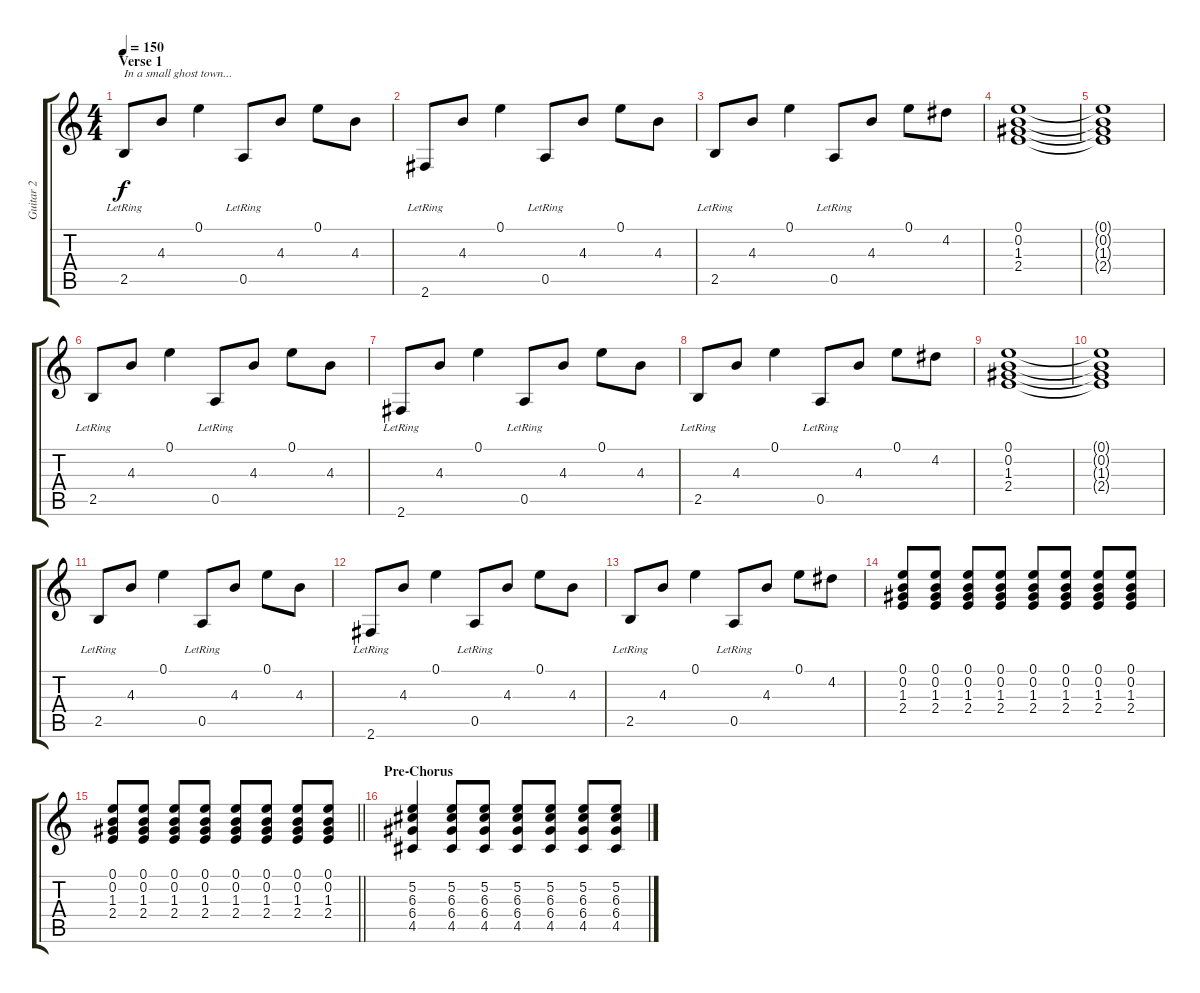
\track ("Guitar 2" "Guitar 2") {instrument distortionguitar}
\staff {score tabs}
\tuning (E4 B3 G3 D3 A2 E2) {hide}
\ts (4 4)
\section ("" "Verse 1")
\tempo 150
\clef g2
\ks c
2.5{lr}.8{txt "In a small ghost town..." dy f} 4.3.8 0.1.4 0.5{lr}.8 4.3.8 0.1.8 4.3.8 |
2.6{lr}.8 4.3.8 0.1.4 0.5{lr}.8 4.3.8 0.1.8 4.3.8 |
2.5{lr}.8 4.3.8 0.1.4 0.5{lr}.8 4.3.8 0.1.8 4.2.8 |
(0.1 0.2 1.3 2.4).1 |
(0.1{t} 0.2{t} 1.3{t} 2.4{t}).1 |
2.5{lr}.8 4.3.8 0.1.4 0.5{lr}.8 4.3.8 0.1.8 4.3.8 |
2.6{lr}.8 4.3.8 0.1.4 0.5{lr}.8 4.3.8 0.1.8 4.3.8 |
2.5{lr}.8 4.3.8 0.1.4 0.5{lr}.8 4.3.8 0.1.8 4.2.8 |
(0.1 0.2 1.3 2.4).1 |
(0.1{t} 0.2{t} 1.3{t} 2.4{t}).1 |
2.5{lr}.8 4.3.8 0.1.4 0.5{lr}.8 4.3.8 0.1.8 4.3.8 |
2.6{lr}.8 4.3.8 0.1.4 0.5{lr}.8 4.3.8 0.1.8 4.3.8 |
2.5{lr}.8 4.3.8 0.1.4 0.5{lr}.8 4.3.8 0.1.8 4.2.8 |
(0.1 0.2 1.3 2.4).8 (0.1 0.2 1.3 2.4).8 (0.1 0.2 1.3 2.4).8 (0.1 0.2 1.3 2.4).8 (0.1 0.2 1.3 2.4).8 (0.1 0.2 1.3 2.4).8 (0.1 0.2 1.3 2.4).8 (0.1 0.2 1.3 2.4).8 |
\barLineRight lightlight
(0.1 0.2 1.3 2.4).8 (0.1 0.2 1.3 2.4).8 (0.1 0.2 1.3 2.4).8 (0.1 0.2 1.3 2.4).8 (0.1 0.2 1.3 2.4).8 (0.1 0.2 1.3 2.4).8 (0.1 0.2 1.3 2.4).8 (0.1 0.2 1.3 2.4).8 |
\section ("" "Pre-Chorus")
(5.2 6.3 6.4 4.5).4 (5.2 6.3 6.4 4.5).8 (5.2 6.3 6.4 4.5).8 (5.2 6.3 6.4 4.5).8 (5.2 6.3 6.4 4.5).8 (5.2 6.3 6.4 4.5).8 (5.2 6.3 6.4 4.5).8
